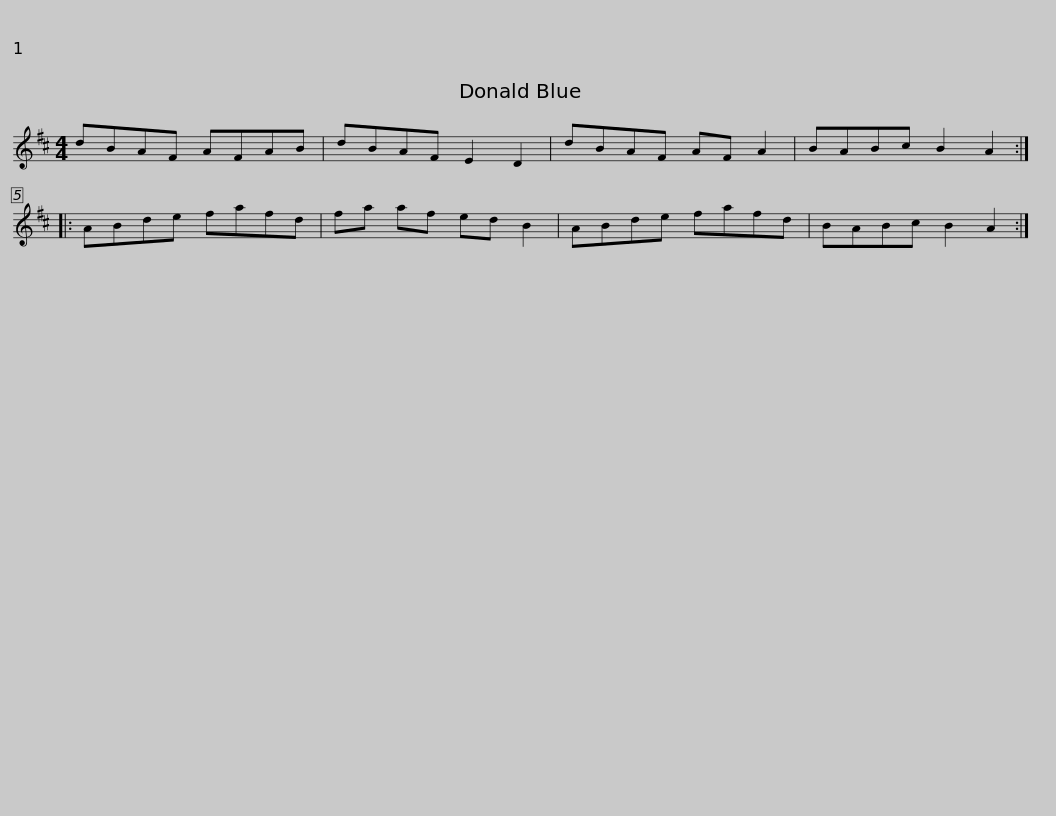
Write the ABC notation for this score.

X:1
L:1/8
M:4/4
I:linebreak $
K:D
V:1 treble
V:1
 dBAF AFAB | dBAF E2 D2 | dBAF AF A2 | BABc B2 A2 :: ABde fafd | %5
 fa af ed B2 |$ ABde fafd | BABc B2 A2 :| %8
